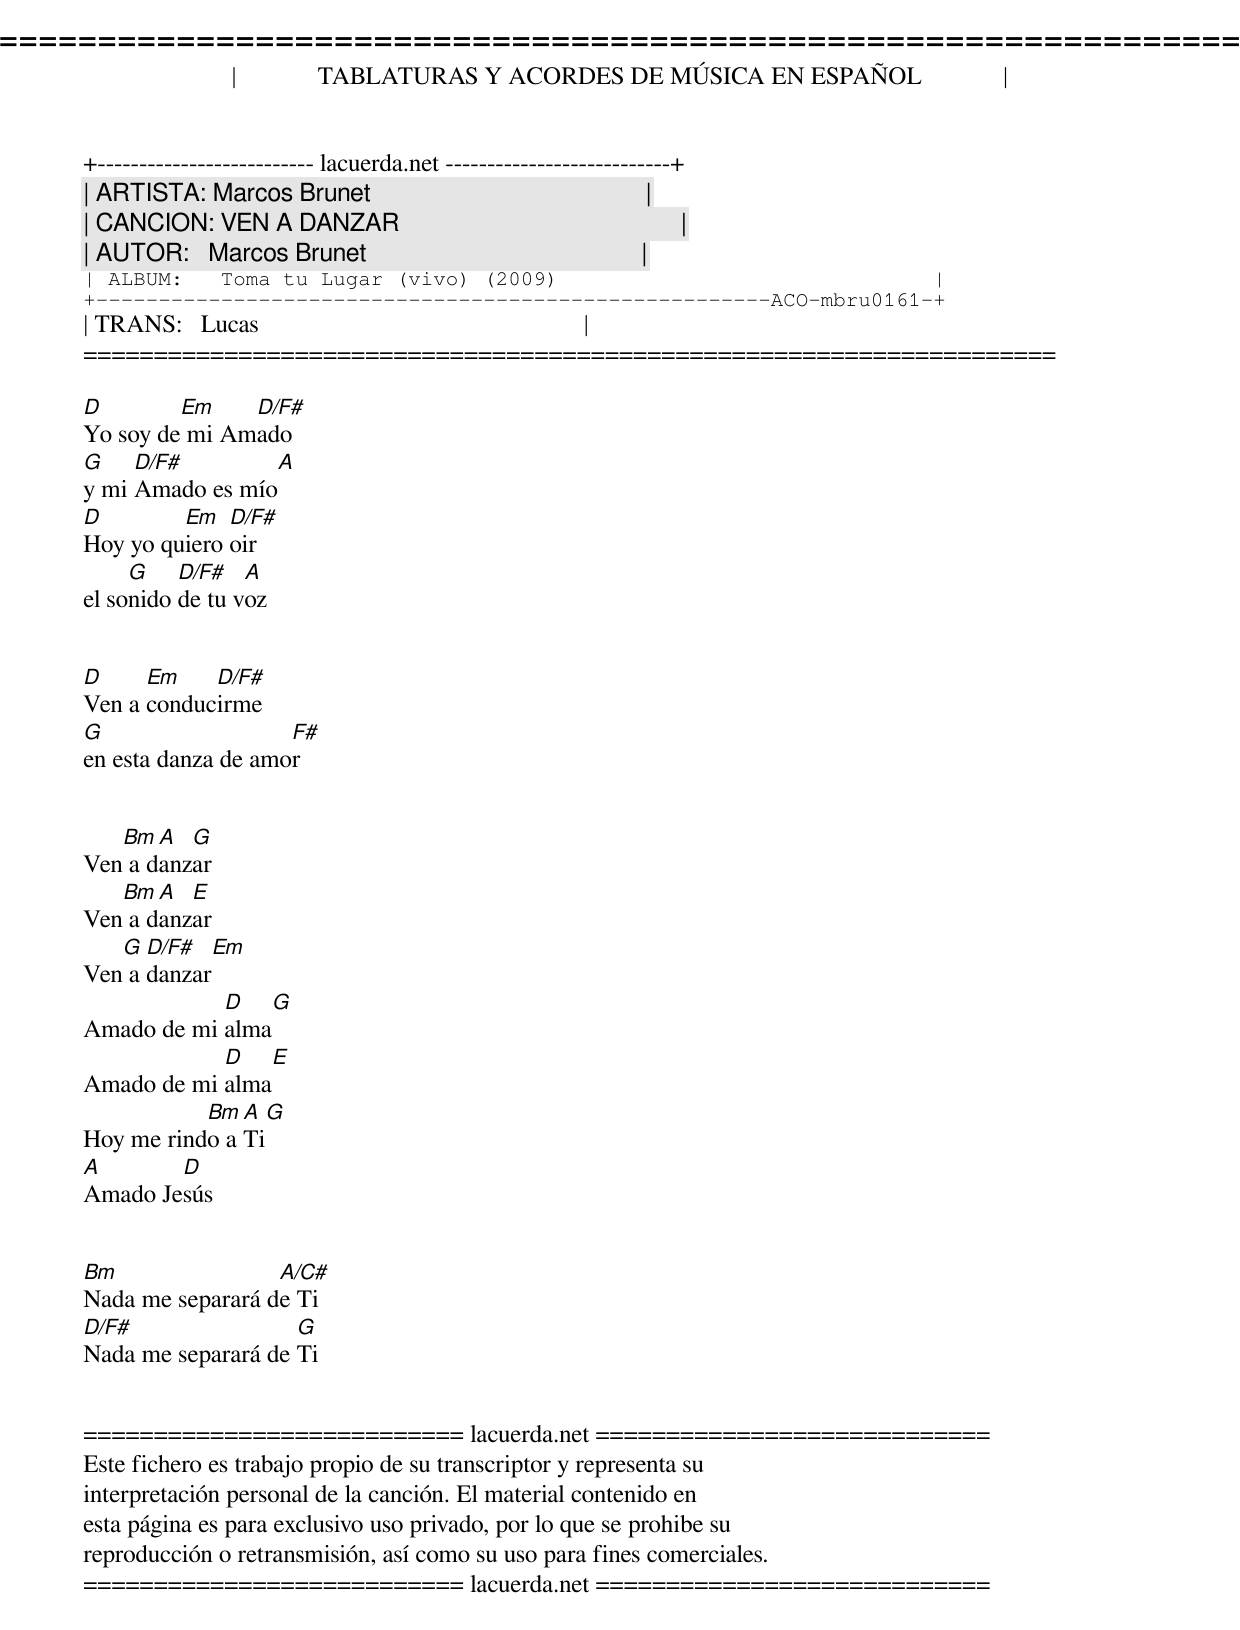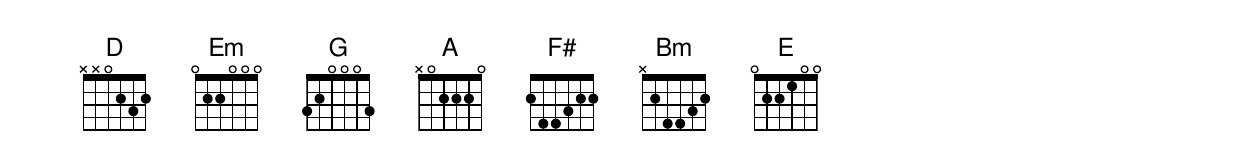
=====================================================================
|             TABLATURAS Y ACORDES DE MÚSICA EN ESPAÑOL             |
+-------------------------- lacuerda.net ---------------------------+
| ARTISTA: Marcos Brunet                                            |
| CANCION: VEN A DANZAR                                             |
| AUTOR:   Marcos Brunet                                            |
| ALBUM:   Toma tu Lugar (vivo) (2009)                              |
+------------------------------------------------------ACO-mbru0161-+
| TRANS:   Lucas                                                    |
=====================================================================

D        Em    D/F#
Yo soy de mi Amado
G    D/F#         A
y mi Amado es mío
D        Em   D/F#
Hoy yo quiero oir
     G    D/F#   A
el sonido de tu voz


D     Em    D/F#
Ven a conducirme
G                   F#
en esta danza de amor


   Bm  A  G
Ven a danzar
   Bm  A  E
Ven a danzar
   G  D/F#  Em
Ven a danzar
            D    G
Amado de mi alma
            D    E
Amado de mi alma
           Bm  A  G
Hoy me rindo a Ti
A       D
Amado Jesús


Bm                A/C#
Nada me separará de Ti
D/F#                G
Nada me separará de Ti


=========================== lacuerda.net ============================
Este fichero es trabajo propio de su transcriptor y representa su
interpretación personal de la canción. El material contenido en
esta página es para exclusivo uso privado, por lo que se prohibe su
reproducción o retransmisión, así como su uso para fines comerciales.
=========================== lacuerda.net ============================
